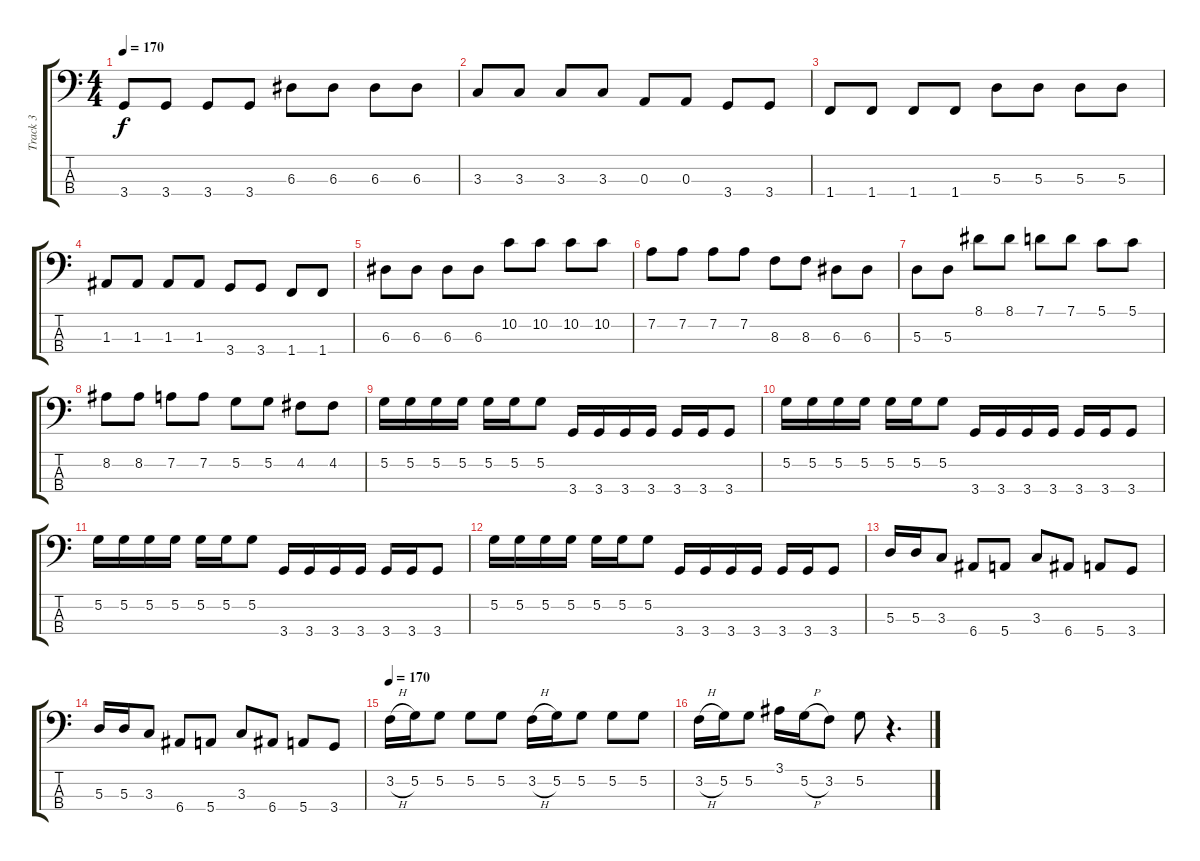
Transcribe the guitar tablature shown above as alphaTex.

\track ("Track 3" "Track 3") {instrument electricbassfinger}
\staff {score tabs}
\tuning (G2 D2 A1 E1) {hide}
\ts (4 4)
\tempo 170
\clef f4
\ks c
3.4.8{dy f} 3.4.8 3.4.8 3.4.8 6.3.8 6.3.8 6.3.8 6.3.8 |
3.3.8 3.3.8 3.3.8 3.3.8 0.3.8 0.3.8 3.4.8 3.4.8 |
1.4.8 1.4.8 1.4.8 1.4.8 5.3.8 5.3.8 5.3.8 5.3.8 |
1.3.8 1.3.8 1.3.8 1.3.8 3.4.8 3.4.8 1.4.8 1.4.8 |
6.3.8 6.3.8 6.3.8 6.3.8 10.2.8 10.2.8 10.2.8 10.2.8 |
7.2.8 7.2.8 7.2.8 7.2.8 8.3.8 8.3.8 6.3.8 6.3.8 |
5.3.8 5.3.8 8.1.8 8.1.8 7.1.8 7.1.8 5.1.8 5.1.8 |
8.2.8 8.2.8 7.2.8 7.2.8 5.2.8 5.2.8 4.2.8 4.2.8 |
5.2.16 5.2.16 5.2.16 5.2.16 5.2.16 5.2.16 5.2.8 3.4.16 3.4.16 3.4.16 3.4.16 3.4.16 3.4.16 3.4.8 |
5.2.16 5.2.16 5.2.16 5.2.16 5.2.16 5.2.16 5.2.8 3.4.16 3.4.16 3.4.16 3.4.16 3.4.16 3.4.16 3.4.8 |
5.2.16 5.2.16 5.2.16 5.2.16 5.2.16 5.2.16 5.2.8 3.4.16 3.4.16 3.4.16 3.4.16 3.4.16 3.4.16 3.4.8 |
5.2.16 5.2.16 5.2.16 5.2.16 5.2.16 5.2.16 5.2.8 3.4.16 3.4.16 3.4.16 3.4.16 3.4.16 3.4.16 3.4.8 |
5.3.16 5.3.16 3.3.8 6.4.8 5.4.8 3.3.8 6.4.8 5.4.8 3.4.8 |
5.3.16 5.3.16 3.3.8 6.4.8 5.4.8 3.3.8 6.4.8 5.4.8 3.4.8 |
\tempo 170
3.2{h}.16 5.2.16 5.2.8 5.2.8 5.2.8 3.2{h}.16 5.2.16 5.2.8 5.2.8 5.2.8 |
3.2{h}.16 5.2.16 5.2.8 3.1.16 5.2{h}.16 3.2.8 5.2.8 r.4{d}
